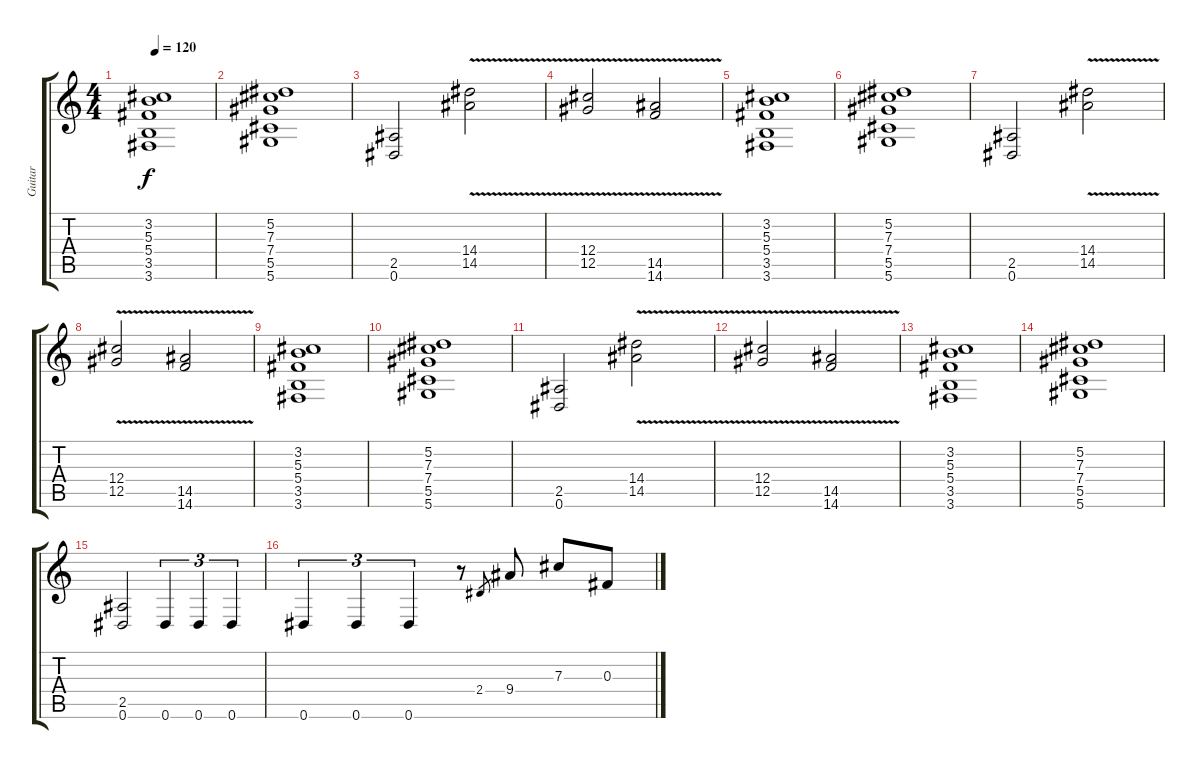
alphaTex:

\track ("Guitar" "Guitar") {instrument distortionguitar}
\staff {score tabs}
\tuning (Eb4 Bb3 Gb3 Db3 Ab2 Eb2) {hide}
\ts (4 4)
\tempo 120
\clef g2
\ks c
(3.2 5.3 5.4 3.5 3.6).1{dy f} |
(5.2 7.3 7.4 5.5 5.6).1 |
(2.5 0.6).2 (14.4{v} 14.5{v}).2 |
(12.4{v} 12.5{v}).2 (14.5{v} 14.6{v}).2 |
(3.2 5.3 5.4 3.5 3.6).1 |
(5.2 7.3 7.4 5.5 5.6).1 |
(2.5 0.6).2 (14.4{v} 14.5{v}).2 |
(12.4{v} 12.5{v}).2 (14.5{v} 14.6{v}).2 |
(3.2 5.3 5.4 3.5 3.6).1 |
(5.2 7.3 7.4 5.5 5.6).1 |
(2.5 0.6).2 (14.4{v} 14.5{v}).2 |
(12.4{v} 12.5{v}).2 (14.5{v} 14.6{v}).2 |
(3.2 5.3 5.4 3.5 3.6).1 |
(5.2 7.3 7.4 5.5 5.6).1 |
(2.5 0.6).2 0.6.4{tu (3 2)} 0.6.4{tu (3 2)} 0.6.4{tu (3 2)} |
0.6.4{tu (3 2)} 0.6.4{tu (3 2)} 0.6.4{tu (3 2)} r.8 2.4.8{gr} 9.4.8 7.3.8 0.3.8
